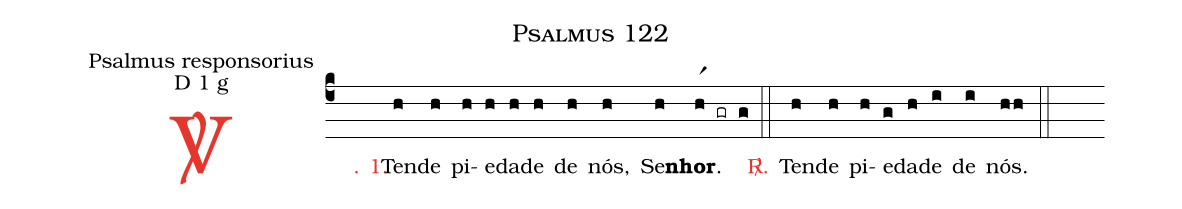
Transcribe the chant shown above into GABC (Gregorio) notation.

name: Psalmus 122;
office-part: Psalmus responsorius;
mode: D 1 g;
%%
(c4)

<c><sp>V/</sp>. 1.</c>() Ten(h)de(h) pi(h)e(h)da(h)de(h) de(h) nós,(h) Se(h)<b>nhor</b>.(hr1 gr g)

(::)

<nlba><c><sp>R/</sp>.</c>() Ten</nlba>(h)de(h) pi(h)e(g)da(h)de(i) de(i) nós.(hh)

(::)
